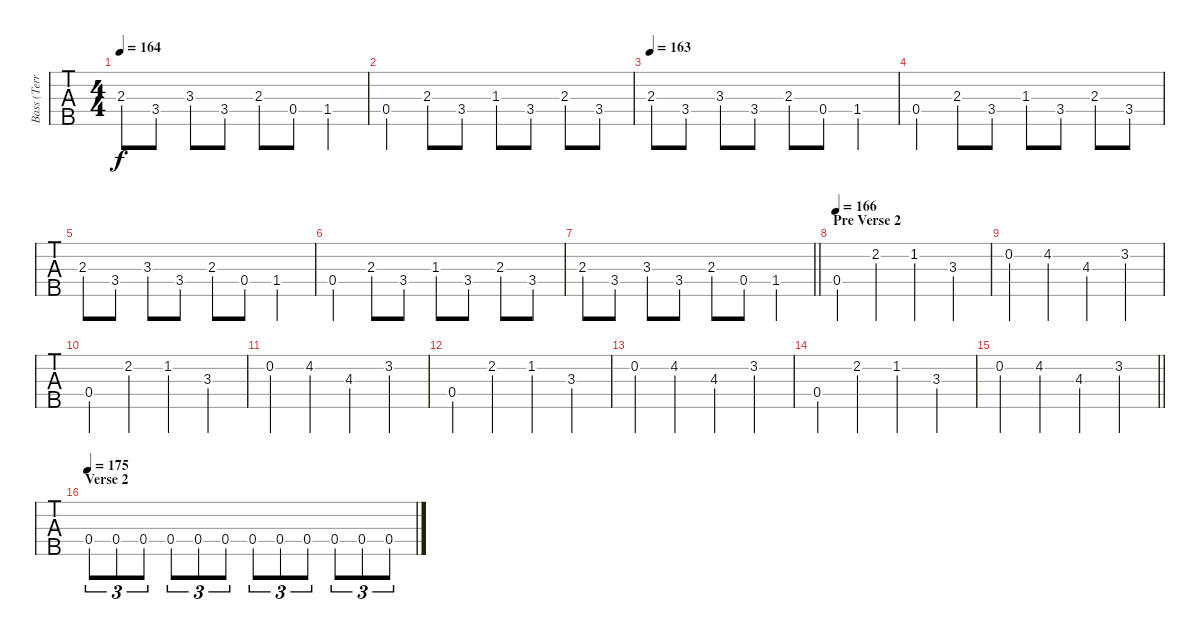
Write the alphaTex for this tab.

\track ("Bass (Terry Butler)" "Bass (Terr") {instrument electricbassfinger}
\staff {tabs}
\tuning (F2 C2 G1 D1 A0) {hide}
\ts (4 4)
\tempo 164
\clef f4
\ks c
2.3.8{dy f} 3.4.8 3.3.8 3.4.8 2.3.8 0.4.8 1.4.4 |
0.4.4 2.3.8 3.4.8 1.3.8 3.4.8 2.3.8 3.4.8 |
\tempo 163
2.3.8 3.4.8 3.3.8 3.4.8 2.3.8 0.4.8 1.4.4 |
0.4.4 2.3.8 3.4.8 1.3.8 3.4.8 2.3.8 3.4.8 |
2.3.8 3.4.8 3.3.8 3.4.8 2.3.8 0.4.8 1.4.4 |
0.4.4 2.3.8 3.4.8 1.3.8 3.4.8 2.3.8 3.4.8 |
\barLineRight lightlight
2.3.8 3.4.8 3.3.8 3.4.8 2.3.8 0.4.8 1.4.4 |
\section ("" "Pre Verse 2")
\tempo 166
0.4.4 2.2.4 1.2.4 3.3.4 |
0.2.4 4.2.4 4.3.4 3.2.4 |
0.4.4 2.2.4 1.2.4 3.3.4 |
0.2.4 4.2.4 4.3.4 3.2.4 |
0.4.4 2.2.4 1.2.4 3.3.4 |
0.2.4 4.2.4 4.3.4 3.2.4 |
0.4.4 2.2.4 1.2.4 3.3.4 |
\barLineRight lightlight
0.2.4 4.2.4 4.3.4 3.2.4 |
\section ("" "Verse 2")
\tempo 175
0.4.8{tu (3 2)} 0.4.8{tu (3 2)} 0.4.8{tu (3 2)} 0.4.8{tu (3 2)} 0.4.8{tu (3 2)} 0.4.8{tu (3 2)} 0.4.8{tu (3 2)} 0.4.8{tu (3 2)} 0.4.8{tu (3 2)} 0.4.8{tu (3 2)} 0.4.8{tu (3 2)} 0.4.8{tu (3 2)}
